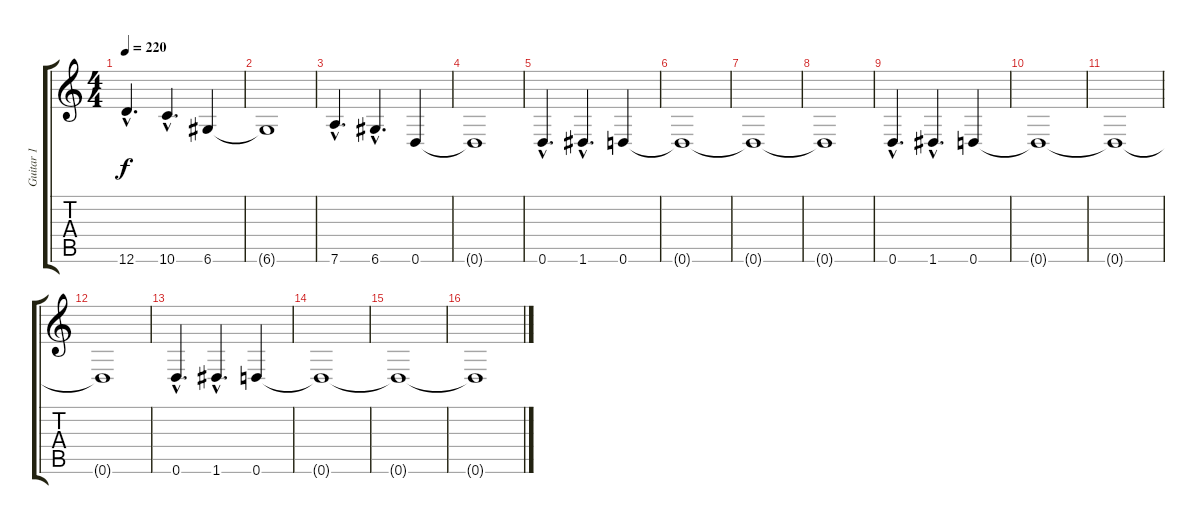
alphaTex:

\track ("Guitar 1" "Guitar 1") {instrument distortionguitar}
\staff {score tabs}
\tuning (E4 B3 G3 D3 A2 D2) {hide}
\ts (4 4)
\tempo 220
\clef g2
\ks c
12.6{hac}.4{d dy f volume 12 instrument overdrivenguitar} 10.6{hac}.4{d} 6.6.4 |
6.6{t}.1 |
7.6{hac}.4{d volume 12 instrument overdrivenguitar} 6.6{hac}.4{d} 0.6.4 |
0.6{t}.1 |
0.6{hac}.4{d volume 12 instrument overdrivenguitar} 1.6{hac}.4{d} 0.6.4 |
0.6{t}.1 |
0.6{t}.1 |
0.6{t}.1 |
0.6{hac}.4{d volume 12 instrument overdrivenguitar} 1.6{hac}.4{d} 0.6.4 |
0.6{t}.1 |
0.6{t}.1 |
0.6{t}.1 |
0.6{hac}.4{d volume 12 instrument overdrivenguitar} 1.6{hac}.4{d} 0.6.4 |
0.6{t}.1 |
0.6{t}.1 |
0.6{t}.1
